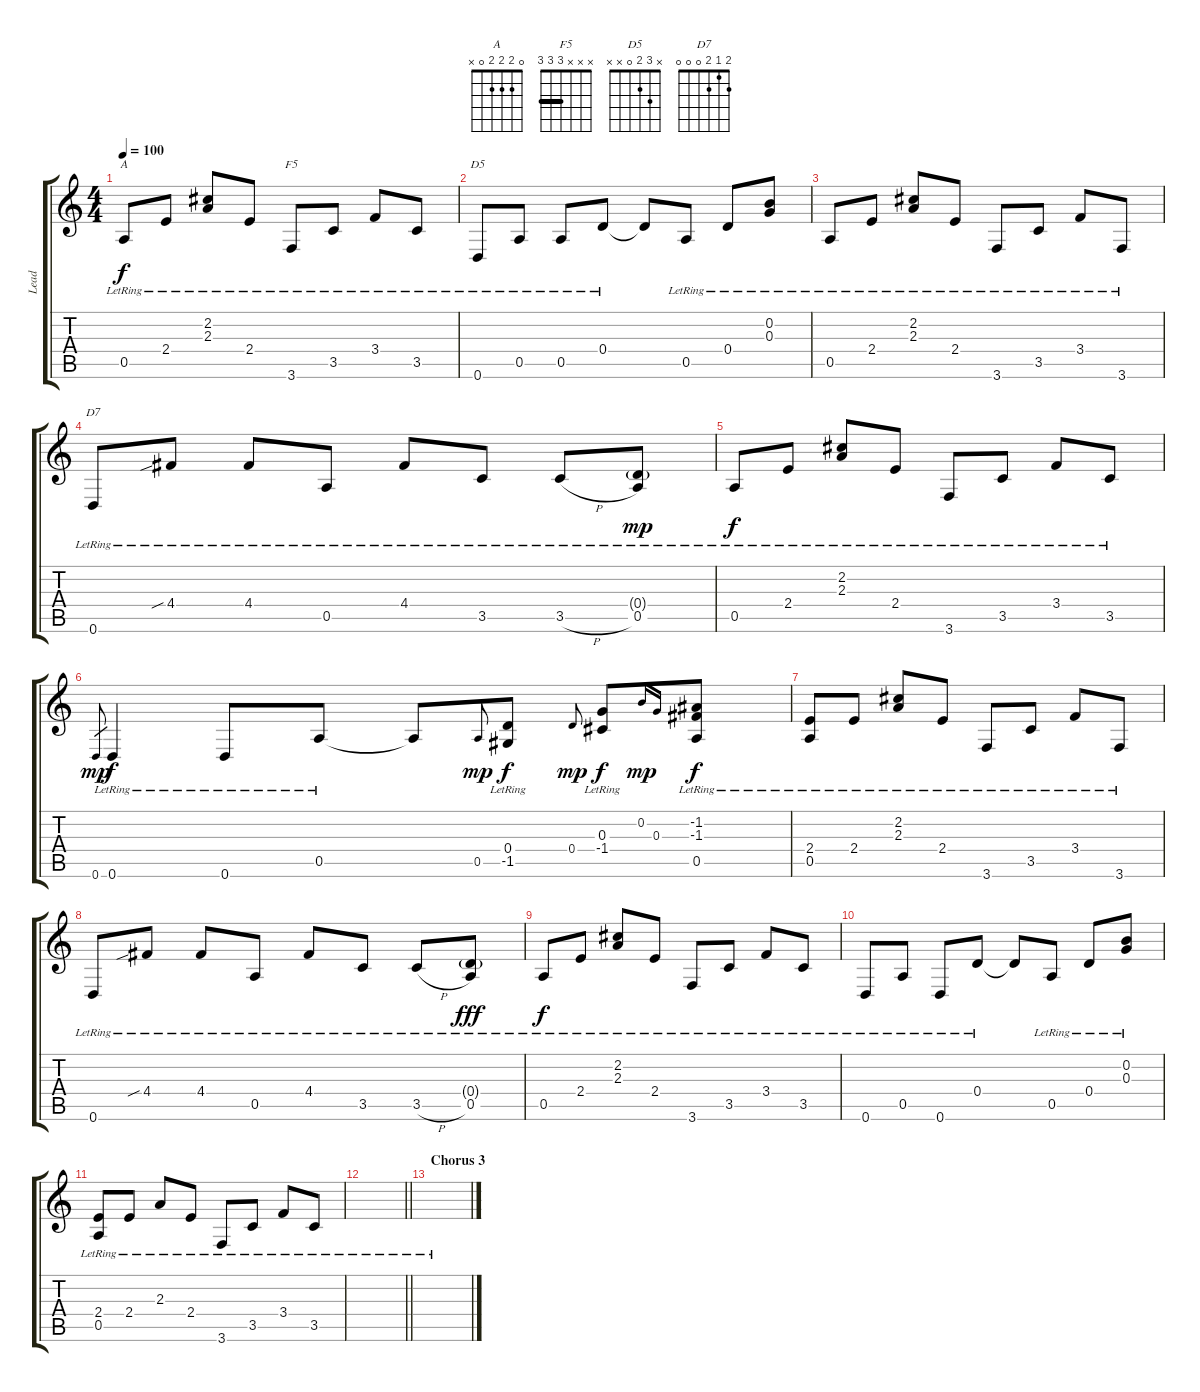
\track ("Lead" "Lead") {instrument electricguitarclean}
\staff {score tabs}
\tuning (E4 B3 G3 D3 A2 D2) {hide}
\chord ("A" 0 2 2 2 0 x)
\chord ("F5" x x x 3 3 3) {barre 3}
\chord ("D5" x 3 2 0 x x)
\chord ("D7" 2 1 2 0 0 0)
\ts (4 4)
\tempo 100
\clef g2
\ks c
0.5{lr}.8{ch "A" dy f} 2.4{lr}.8 (2.2{lr} 2.3{lr}).8 2.4{lr}.8 3.6{lr}.8{ch "F5"} 3.5{lr}.8 3.4{lr}.8 3.5{lr}.8 |
0.6{lr}.8{ch "D5"} 0.5{lr}.8 0.5{lr}.8 0.4{lr}.8 0.4{t}.8 0.5{lr}.8 0.4{lr}.8 (0.2{lr} 0.3{lr}).8 |
0.5{lr}.8 2.4{lr}.8 (2.2{lr} 2.3{lr}).8 2.4{lr}.8 3.6{lr}.8 3.5{lr}.8 3.4{lr}.8 3.6{lr}.8 |
0.6{lr}.8{ch "D7"} 4.4{sib lr}.8 4.4{lr}.8 0.5{lr}.8 4.4{lr}.8 3.5{lr}.8 3.5{h lr}.8 (0.4{g lr} 0.5{lr}).8{dy mp} |
0.5{lr}.8{dy f} 2.4{lr}.8 (2.2{lr} 2.3{lr}).8 2.4{lr}.8 3.6{lr}.8 3.5{lr}.8 3.4{lr}.8 3.5{lr}.8 |
0.6.8{gr dy mp} 0.6{lr}.4{dy f} 0.6{lr}.8 0.5{lr}.8 0.5{t}.8 0.5.8{gr onbeat dy mp} (0.4{lr} -1.5).8{dy f} 0.4.8{gr onbeat dy mp} (0.3{lr} -1.4).8{dy f} 0.2.16{gr onbeat dy mp} 0.3.16{gr onbeat} (-1.2 -1.3 0.5{lr}).8{dy f} |
(2.4{lr} 0.5{lr}).8 2.4{lr}.8 (2.2{lr} 2.3{lr}).8 2.4{lr}.8 3.6{lr}.8 3.5{lr}.8 3.4{lr}.8 3.6{lr}.8 |
0.6{lr}.8 4.4{sib lr}.8 4.4{lr}.8 0.5{lr}.8 4.4{lr}.8 3.5{lr}.8 3.5{h lr}.8 (0.4{g lr} 0.5{lr}).8{dy fff} |
0.5{lr}.8{dy f} 2.4{lr}.8 (2.2{lr} 2.3{lr}).8 2.4{lr}.8 3.6{lr}.8 3.5{lr}.8 3.4{lr}.8 3.5{lr}.8 |
0.6{lr}.8 0.5{lr}.8 0.6{lr}.8 0.4{lr}.8 0.4{t}.8 0.5{lr}.8 0.4{lr}.8 (0.2{lr} 0.3{lr}).8 |
(2.4{lr} 0.5{lr}).8 2.4{lr}.8 2.3{lr}.8 2.4{lr}.8 3.6{lr}.8 3.5{lr}.8 3.4{lr}.8 3.5{lr}.8 |
\barLineRight lightlight
|
\section ("" "Chorus 3")
